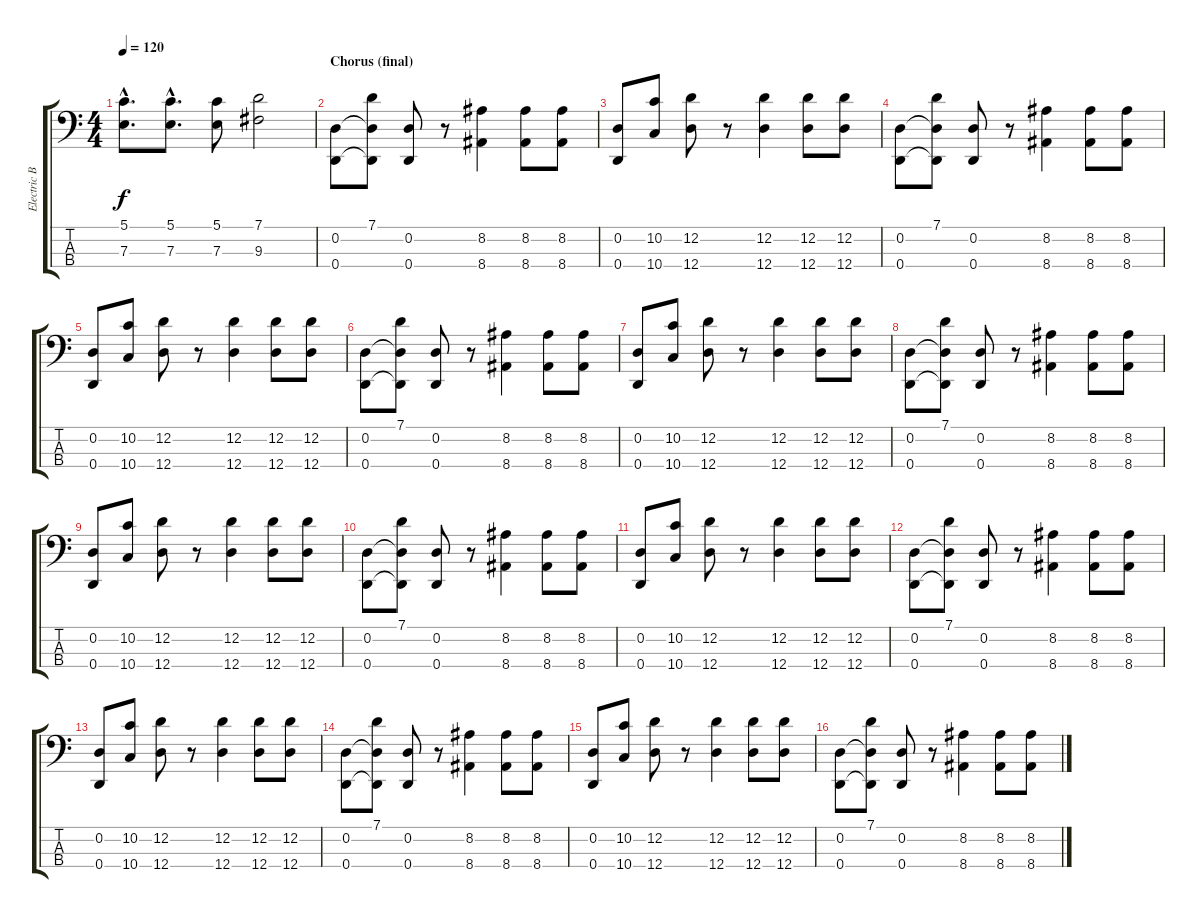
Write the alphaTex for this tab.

\track ("Electric Bass (pick)" "Electric B") {instrument electricbasspick}
\staff {score tabs}
\tuning (G2 D2 A1 D1) {hide}
\ts (4 4)
\tempo 120
\clef f4
\ks c
(5.1{hac} 7.3{hac}).8{d dy f} (5.1{hac} 7.3{hac}).8{d} (5.1 7.3).8 (7.1 9.3).2 |
\section ("" "Chorus (final)")
(0.2 0.4).8 (7.1 0.2{t} 0.4{t}).8 (0.2 0.4).8 r.8 (8.2 8.4).4 (8.2 8.4).8 (8.2 8.4).8 |
(0.2 0.4).8 (10.2 10.4).8 (12.2 12.4).8 r.8 (12.2 12.4).4 (12.2 12.4).8 (12.2 12.4).8 |
(0.2 0.4).8 (7.1 0.2{t} 0.4{t}).8 (0.2 0.4).8 r.8 (8.2 8.4).4 (8.2 8.4).8 (8.2 8.4).8 |
(0.2 0.4).8 (10.2 10.4).8 (12.2 12.4).8 r.8 (12.2 12.4).4 (12.2 12.4).8 (12.2 12.4).8 |
(0.2 0.4).8 (7.1 0.2{t} 0.4{t}).8 (0.2 0.4).8 r.8 (8.2 8.4).4 (8.2 8.4).8 (8.2 8.4).8 |
(0.2 0.4).8 (10.2 10.4).8 (12.2 12.4).8 r.8 (12.2 12.4).4 (12.2 12.4).8 (12.2 12.4).8 |
(0.2 0.4).8 (7.1 0.2{t} 0.4{t}).8 (0.2 0.4).8 r.8 (8.2 8.4).4 (8.2 8.4).8 (8.2 8.4).8 |
(0.2 0.4).8 (10.2 10.4).8 (12.2 12.4).8 r.8 (12.2 12.4).4 (12.2 12.4).8 (12.2 12.4).8 |
(0.2 0.4).8 (7.1 0.2{t} 0.4{t}).8 (0.2 0.4).8 r.8 (8.2 8.4).4 (8.2 8.4).8 (8.2 8.4).8 |
(0.2 0.4).8 (10.2 10.4).8 (12.2 12.4).8 r.8 (12.2 12.4).4 (12.2 12.4).8 (12.2 12.4).8 |
(0.2 0.4).8 (7.1 0.2{t} 0.4{t}).8 (0.2 0.4).8 r.8 (8.2 8.4).4 (8.2 8.4).8 (8.2 8.4).8 |
(0.2 0.4).8 (10.2 10.4).8 (12.2 12.4).8 r.8 (12.2 12.4).4 (12.2 12.4).8 (12.2 12.4).8 |
(0.2 0.4).8 (7.1 0.2{t} 0.4{t}).8 (0.2 0.4).8 r.8 (8.2 8.4).4 (8.2 8.4).8 (8.2 8.4).8 |
(0.2 0.4).8 (10.2 10.4).8 (12.2 12.4).8 r.8 (12.2 12.4).4 (12.2 12.4).8 (12.2 12.4).8 |
(0.2 0.4).8 (7.1 0.2{t} 0.4{t}).8 (0.2 0.4).8 r.8 (8.2 8.4).4 (8.2 8.4).8 (8.2 8.4).8
